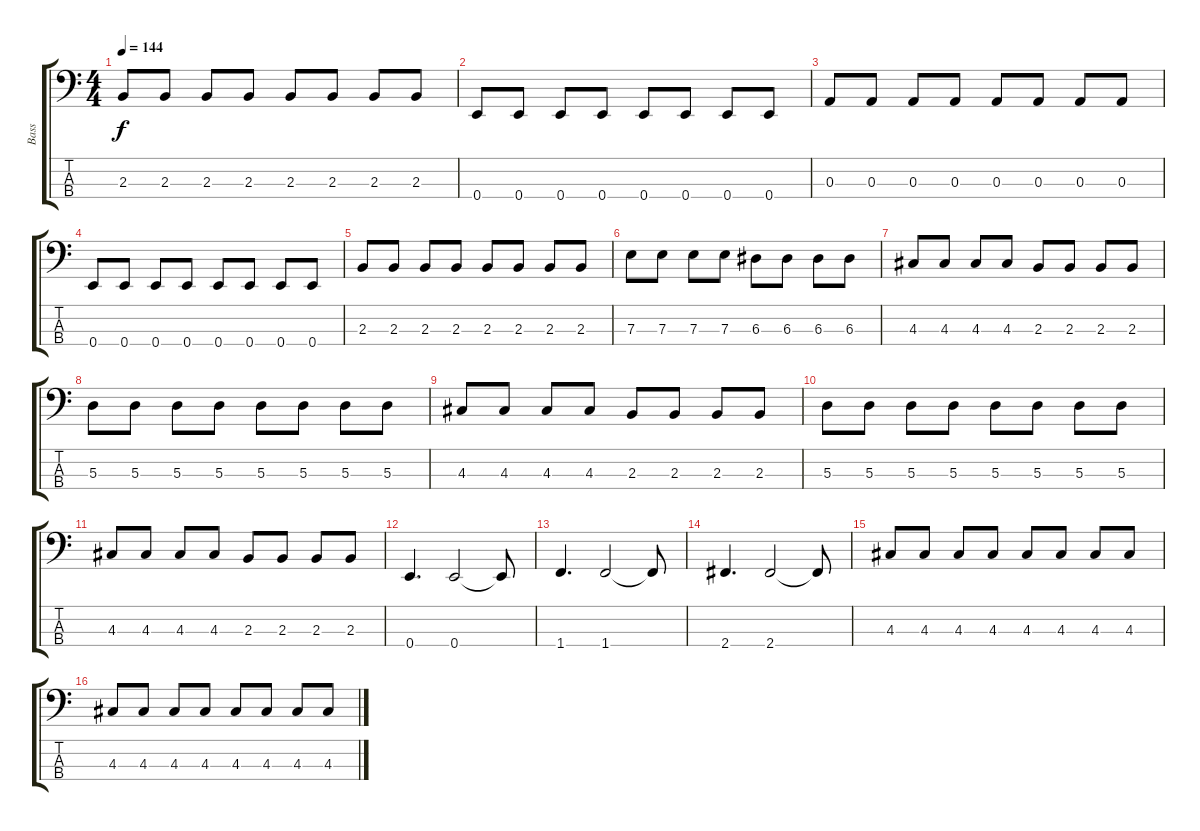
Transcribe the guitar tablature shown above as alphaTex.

\track ("Bass" "Bass") {instrument electricbasspick}
\staff {score tabs}
\tuning (G2 D2 A1 E1) {hide}
\ts (4 4)
\tempo 144
\clef f4
\ks c
2.3.8{dy f} 2.3.8 2.3.8 2.3.8 2.3.8 2.3.8 2.3.8 2.3.8 |
0.4.8 0.4.8 0.4.8 0.4.8 0.4.8 0.4.8 0.4.8 0.4.8 |
0.3.8 0.3.8 0.3.8 0.3.8 0.3.8 0.3.8 0.3.8 0.3.8 |
0.4.8 0.4.8 0.4.8 0.4.8 0.4.8 0.4.8 0.4.8 0.4.8 |
2.3.8 2.3.8 2.3.8 2.3.8 2.3.8 2.3.8 2.3.8 2.3.8 |
7.3.8 7.3.8 7.3.8 7.3.8 6.3.8 6.3.8 6.3.8 6.3.8 |
4.3.8 4.3.8 4.3.8 4.3.8 2.3.8 2.3.8 2.3.8 2.3.8 |
5.3.8 5.3.8 5.3.8 5.3.8 5.3.8 5.3.8 5.3.8 5.3.8 |
4.3.8 4.3.8 4.3.8 4.3.8 2.3.8 2.3.8 2.3.8 2.3.8 |
5.3.8 5.3.8 5.3.8 5.3.8 5.3.8 5.3.8 5.3.8 5.3.8 |
4.3.8 4.3.8 4.3.8 4.3.8 2.3.8 2.3.8 2.3.8 2.3.8 |
0.4.4{d} 0.4.2 0.4{t}.8 |
1.4.4{d} 1.4.2 1.4{t}.8 |
2.4.4{d} 2.4.2 2.4{t}.8 |
4.3.8 4.3.8 4.3.8 4.3.8 4.3.8 4.3.8 4.3.8 4.3.8 |
4.3.8 4.3.8 4.3.8 4.3.8 4.3.8 4.3.8 4.3.8 4.3.8
